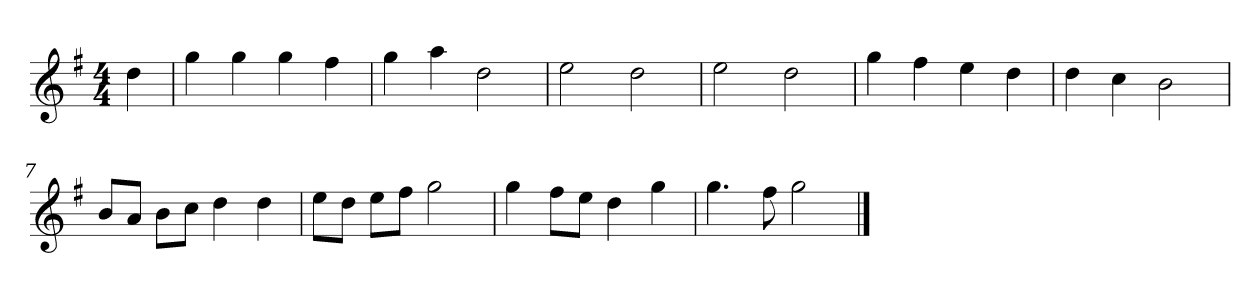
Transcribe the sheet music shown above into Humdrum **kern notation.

**kern
*part1
*staff1
*k[f#]
*M4/4
*MM120
=
4dd
=1
4gg
4gg
4gg
4ff#
=2
4gg
4aa
2dd
=3
2ee
2dd
=4
2ee
2dd
=5
4gg
4ff#
4ee
4dd
=6
4dd
4cc
2b
=7
8bL
8aJ
8bL
8ccJ
4dd
4dd
=8
8eeL
8ddJ
8eeL
8ff#J
2gg
=9
4gg
8ff#L
8eeJ
4dd
4gg
=10
4.gg
8ff#
2gg
==
*-
